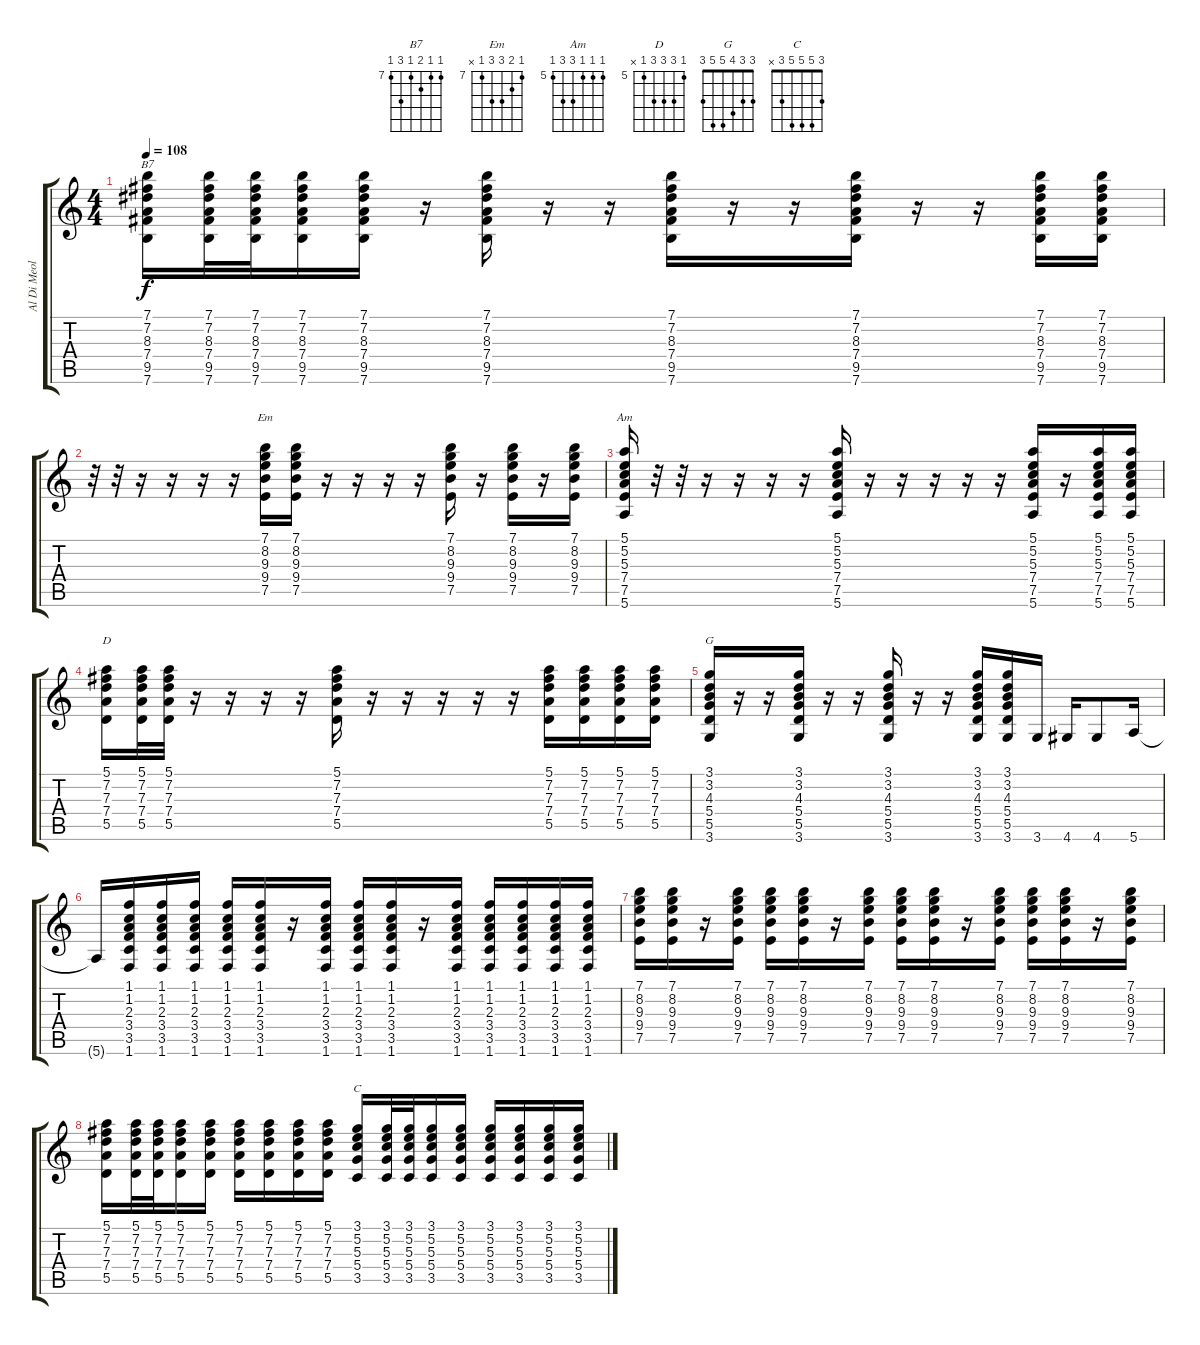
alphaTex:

\track ("Al Di Meola" "Al Di Meol") {instrument acousticguitarnylon}
\staff {score tabs}
\tuning (E4 B3 G3 D3 A2 E2) {hide}
\chord ("B7" 7 7 8 7 9 7) {firstfret 7}
\chord ("Em" 7 8 9 9 7 x) {firstfret 7}
\chord ("Am" 5 5 5 7 7 5) {firstfret 5}
\chord ("D" 5 7 7 7 5 x) {firstfret 5}
\chord ("G" 3 3 4 5 5 3)
\chord ("C" 3 5 5 5 3 x)
\ts (4 4)
\tempo 108
\clef g2
\ks c
(7.1 7.2 8.3 7.4 9.5 7.6).16{ch "B7" dy f volume 11} (7.1 7.2 8.3 7.4 9.5 7.6).32 (7.1 7.2 8.3 7.4 9.5 7.6).32 (7.1 7.2 8.3 7.4 9.5 7.6).16 (7.1 7.2 8.3 7.4 9.5 7.6).16 r.16 (7.1 7.2 8.3 7.4 9.5 7.6).16 r.16 r.16 (7.1 7.2 8.3 7.4 9.5 7.6).16 r.16 r.16 (7.1 7.2 8.3 7.4 9.5 7.6).16 r.16 r.16 (7.1 7.2 8.3 7.4 9.5 7.6).16 (7.1 7.2 8.3 7.4 9.5 7.6).16 |
r.32{volume 11} r.32 r.16 r.16 r.16 r.16 (7.1 8.2 9.3 9.4 7.5).16{ch "Em"} (7.1 8.2 9.3 9.4 7.5).16 r.16 r.16 r.16 r.16 (7.1 8.2 9.3 9.4 7.5).16 r.16 (7.1 8.2 9.3 9.4 7.5).16 r.16 (7.1 8.2 9.3 9.4 7.5).16 |
(5.1 5.2 5.3 7.4 7.5 5.6).16{ch "Am" volume 11} r.32 r.32 r.16 r.16 r.16 r.16 (5.1 5.2 5.3 7.4 7.5 5.6).16 r.16 r.16 r.16 r.16 r.16 (5.1 5.2 5.3 7.4 7.5 5.6).16 r.16 (5.1 5.2 5.3 7.4 7.5 5.6).16 (5.1 5.2 5.3 7.4 7.5 5.6).16 |
(5.1 7.2 7.3 7.4 5.5).16{ch "D" volume 11} (5.1 7.2 7.3 7.4 5.5).32 (5.1 7.2 7.3 7.4 5.5).32 r.16 r.16 r.16 r.16 (5.1 7.2 7.3 7.4 5.5).16 r.16 r.16 r.16 r.16 r.16 (5.1 7.2 7.3 7.4 5.5).16 (5.1 7.2 7.3 7.4 5.5).16 (5.1 7.2 7.3 7.4 5.5).16 (5.1 7.2 7.3 7.4 5.5).16 |
(3.1 3.2 4.3 5.4 5.5 3.6).16{ch "G" volume 11} r.16 r.16 (3.1 3.2 4.3 5.4 5.5 3.6).16 r.16 r.16 (3.1 3.2 4.3 5.4 5.5 3.6).16 r.16 r.16 (3.1 3.2 4.3 5.4 5.5 3.6).16 (3.1 3.2 4.3 5.4 5.5 3.6).16 3.6.16 4.6.16 4.6.8 5.6.16 |
5.6{t}.16{volume 11} (1.1 1.2 2.3 3.4 3.5 1.6).16 (1.1 1.2 2.3 3.4 3.5 1.6).16 (1.1 1.2 2.3 3.4 3.5 1.6).16 (1.1 1.2 2.3 3.4 3.5 1.6).16 (1.1 1.2 2.3 3.4 3.5 1.6).16 r.16 (1.1 1.2 2.3 3.4 3.5 1.6).16 (1.1 1.2 2.3 3.4 3.5 1.6).16 (1.1 1.2 2.3 3.4 3.5 1.6).16 r.16 (1.1 1.2 2.3 3.4 3.5 1.6).16 (1.1 1.2 2.3 3.4 3.5 1.6).16 (1.1 1.2 2.3 3.4 3.5 1.6).16 (1.1 1.2 2.3 3.4 3.5 1.6).16 (1.1 1.2 2.3 3.4 3.5 1.6).16 |
(7.1 8.2 9.3 9.4 7.5).16{volume 11} (7.1 8.2 9.3 9.4 7.5).16 r.16 (7.1 8.2 9.3 9.4 7.5).16 (7.1 8.2 9.3 9.4 7.5).16 (7.1 8.2 9.3 9.4 7.5).16 r.16 (7.1 8.2 9.3 9.4 7.5).16 (7.1 8.2 9.3 9.4 7.5).16 (7.1 8.2 9.3 9.4 7.5).16 r.16 (7.1 8.2 9.3 9.4 7.5).16 (7.1 8.2 9.3 9.4 7.5).16 (7.1 8.2 9.3 9.4 7.5).16 r.16 (7.1 8.2 9.3 9.4 7.5).16 |
(5.1 7.2 7.3 7.4 5.5).16{volume 11} (5.1 7.2 7.3 7.4 5.5).32 (5.1 7.2 7.3 7.4 5.5).32 (5.1 7.2 7.3 7.4 5.5).16 (5.1 7.2 7.3 7.4 5.5).16 (5.1 7.2 7.3 7.4 5.5).16 (5.1 7.2 7.3 7.4 5.5).16 (5.1 7.2 7.3 7.4 5.5).16 (5.1 7.2 7.3 7.4 5.5).16 (3.1 5.2 5.3 5.4 3.5).16{ch "C"} (3.1 5.2 5.3 5.4 3.5).32 (3.1 5.2 5.3 5.4 3.5).32 (3.1 5.2 5.3 5.4 3.5).16 (3.1 5.2 5.3 5.4 3.5).16 (3.1 5.2 5.3 5.4 3.5).16 (3.1 5.2 5.3 5.4 3.5).16 (3.1 5.2 5.3 5.4 3.5).16 (3.1 5.2 5.3 5.4 3.5).16
